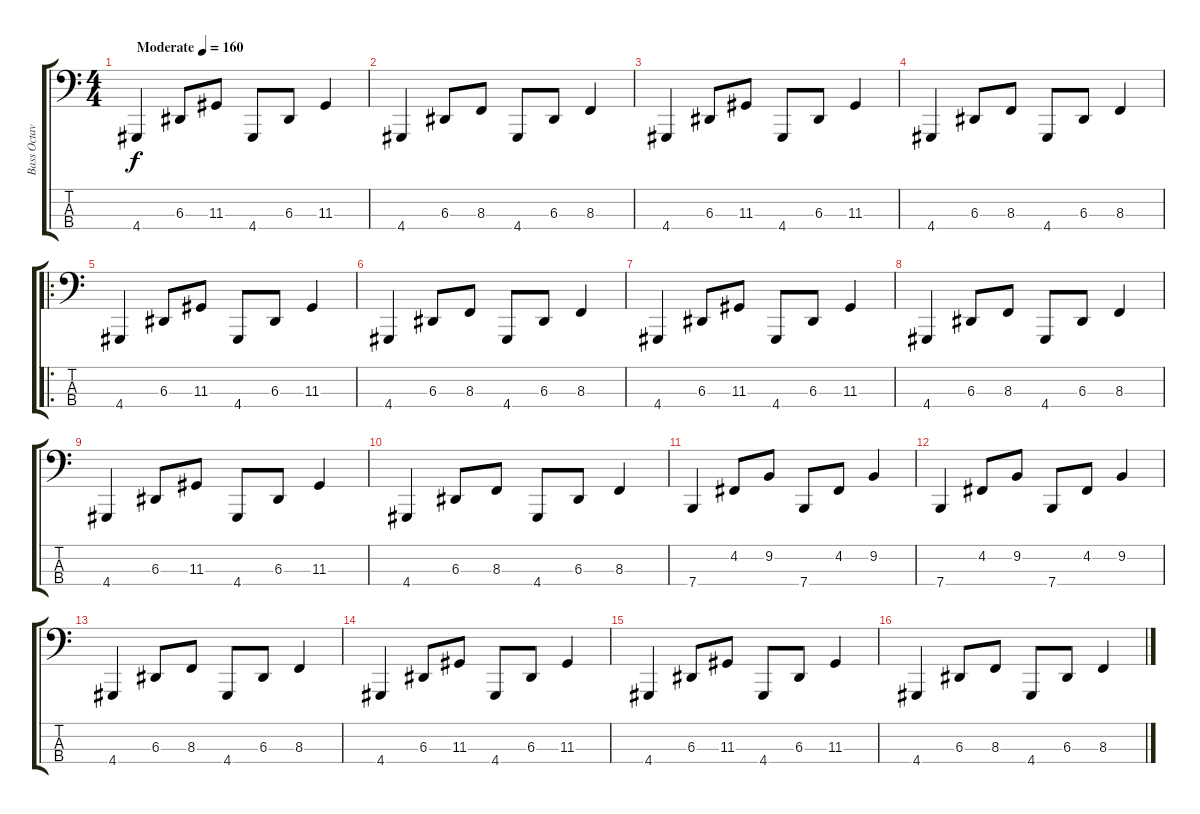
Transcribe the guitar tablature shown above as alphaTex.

\track ("Bass Octave" "Bass Octav") {instrument acousticgrandpiano}
\staff {score tabs}
\tuning (G2 D2 A1 E1) {hide}
\ts (4 4)
\tempo (160 "Moderate")
\clef f4
\ks c
4.4.4{dy f instrument acousticgrandpiano} 6.3.8 11.3.8 4.4.8 6.3.8 11.3.4 |
4.4.4 6.3.8 8.3.8 4.4.8 6.3.8 8.3.4 |
4.4.4 6.3.8 11.3.8 4.4.8 6.3.8 11.3.4 |
4.4.4 6.3.8 8.3.8 4.4.8 6.3.8 8.3.4 |
\ro
4.4.4 6.3.8 11.3.8 4.4.8 6.3.8 11.3.4 |
4.4.4 6.3.8 8.3.8 4.4.8 6.3.8 8.3.4 |
4.4.4 6.3.8 11.3.8 4.4.8 6.3.8 11.3.4 |
4.4.4 6.3.8 8.3.8 4.4.8 6.3.8 8.3.4 |
4.4.4 6.3.8 11.3.8 4.4.8 6.3.8 11.3.4 |
4.4.4 6.3.8 8.3.8 4.4.8 6.3.8 8.3.4 |
7.4.4 4.2.8 9.2.8 7.4.8 4.2.8 9.2.4 |
7.4.4 4.2.8 9.2.8 7.4.8 4.2.8 9.2.4 |
4.4.4 6.3.8 8.3.8 4.4.8 6.3.8 8.3.4 |
4.4.4 6.3.8 11.3.8 4.4.8 6.3.8 11.3.4 |
4.4.4 6.3.8 11.3.8 4.4.8 6.3.8 11.3.4 |
4.4.4 6.3.8 8.3.8 4.4.8 6.3.8 8.3.4
